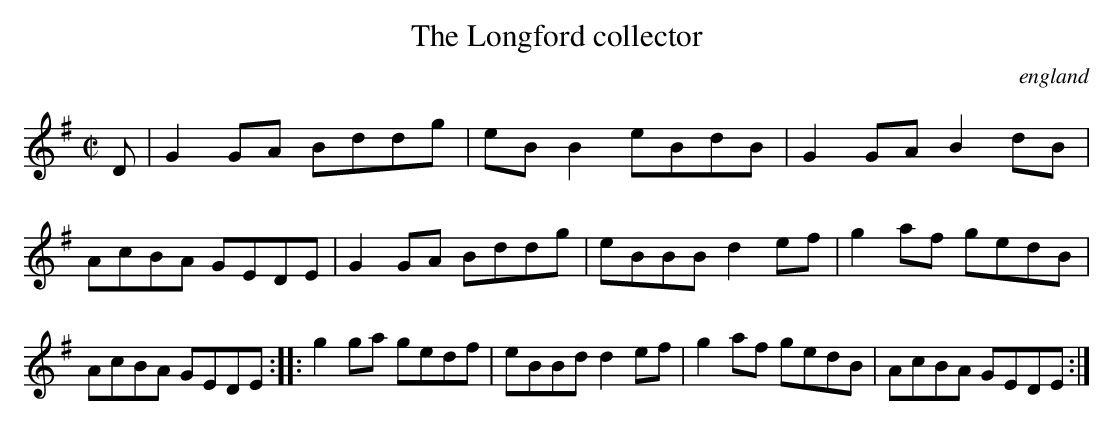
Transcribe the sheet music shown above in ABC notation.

X:1
T:Longford collector, The
O:england
M:C|
K:G
D|G2GA Bddg|eBB2 eBdB|G2GA B2dB|AcBA GEDE|\
G2GA Bddg|eBBB d2ef|g2af gedB|AcBA GEDE::\
g2ga gedf|eBBd d2ef|g2af gedB|AcBA GEDE:|
